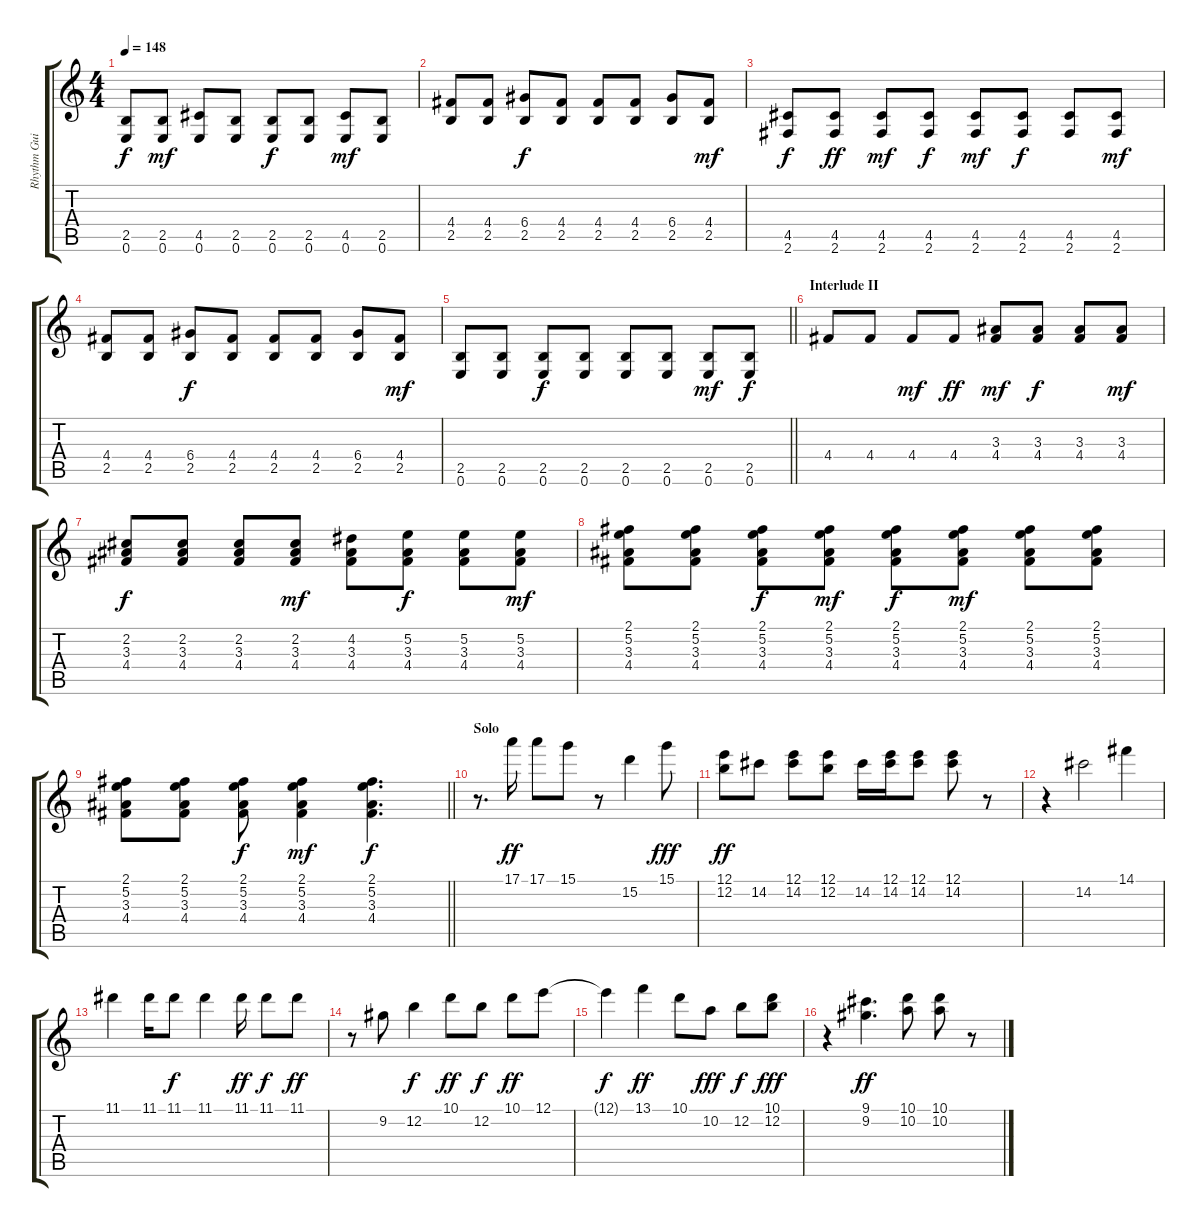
\track ("Rhythm Guitar" "Rhythm Gui") {instrument electricguitarclean}
\staff {score tabs}
\tuning (E4 B3 G3 D3 A2 E2) {hide}
\ts (4 4)
\tempo 148
\clef g2
\ks c
(2.5 0.6).8{dy f} (2.5 0.6).8{dy mf} (4.5 0.6).8 (2.5 0.6).8 (2.5 0.6).8{dy f} (2.5 0.6).8 (4.5 0.6).8{dy mf} (2.5 0.6).8 |
(4.4 2.5).8 (4.4 2.5).8 (6.4 2.5).8{dy f} (4.4 2.5).8 (4.4 2.5).8 (4.4 2.5).8 (6.4 2.5).8 (4.4 2.5).8{dy mf} |
(4.5 2.6).8{dy f} (4.5 2.6).8{dy ff} (4.5 2.6).8{dy mf} (4.5 2.6).8{dy f} (4.5 2.6).8{dy mf} (4.5 2.6).8{dy f} (4.5 2.6).8 (4.5 2.6).8{dy mf} |
(4.4 2.5).8 (4.4 2.5).8 (6.4 2.5).8{dy f} (4.4 2.5).8 (4.4 2.5).8 (4.4 2.5).8 (6.4 2.5).8 (4.4 2.5).8{dy mf} |
\barLineRight lightlight
(2.5 0.6).8 (2.5 0.6).8 (2.5 0.6).8{dy f} (2.5 0.6).8 (2.5 0.6).8 (2.5 0.6).8 (2.5 0.6).8{dy mf} (2.5 0.6).8{dy f} |
\section ("" "Interlude II")
4.4.8 4.4.8 4.4.8{dy mf} 4.4.8{dy ff} (3.3 4.4).8{dy mf} (3.3 4.4).8{dy f} (3.3 4.4).8 (3.3 4.4).8{dy mf} |
(2.2 3.3 4.4).8{dy f} (2.2 3.3 4.4).8 (2.2 3.3 4.4).8 (2.2 3.3 4.4).8{dy mf} (4.2 3.3 4.4).8 (5.2 3.3 4.4).8{dy f} (5.2 3.3 4.4).8 (5.2 3.3 4.4).8{dy mf} |
(2.1 5.2 3.3 4.4).8 (2.1 5.2 3.3 4.4).8 (2.1 5.2 3.3 4.4).8{dy f} (2.1 5.2 3.3 4.4).8{dy mf} (2.1 5.2 3.3 4.4).8{dy f} (2.1 5.2 3.3 4.4).8{dy mf} (2.1 5.2 3.3 4.4).8 (2.1 5.2 3.3 4.4).8 |
\barLineRight lightlight
(2.1 5.2 3.3 4.4).8 (2.1 5.2 3.3 4.4).8 (2.1 5.2 3.3 4.4).8{dy f} (2.1 5.2 3.3 4.4).4{dy mf} (2.1 5.2 3.3 4.4).4{d dy f} |
\section ("" "Solo")
r.8{d} 17.1.16{dy ff} 17.1.8 15.1.8 r.8 15.2.4 15.1.8{dy fff} |
(12.1 12.2).8{dy ff} 14.2.8 (12.1 14.2).8 (12.1 12.2).8 14.2.16 (12.1 14.2).16 (12.1 14.2).8 (12.1 14.2).8 r.8 |
r.4 14.2.2 14.1.4 |
11.1.4 11.1.16 11.1.8{dy f} 11.1.4 11.1.16{dy ff} 11.1.8{dy f} 11.1.8{dy ff} |
r.8 9.2.8 12.2.4{dy f} 10.1.8{dy ff} 12.2.8{dy f} 10.1.8{dy ff} 12.1.8 |
12.1{t}.4{dy f} 13.1.4{dy ff} 10.1.8 10.2.8{dy fff} 12.2.8{dy f} (10.1 12.2).8{dy fff} |
r.4 (9.1 9.2).4{d dy ff} (10.1 10.2).8 (10.1 10.2).8 r.8
